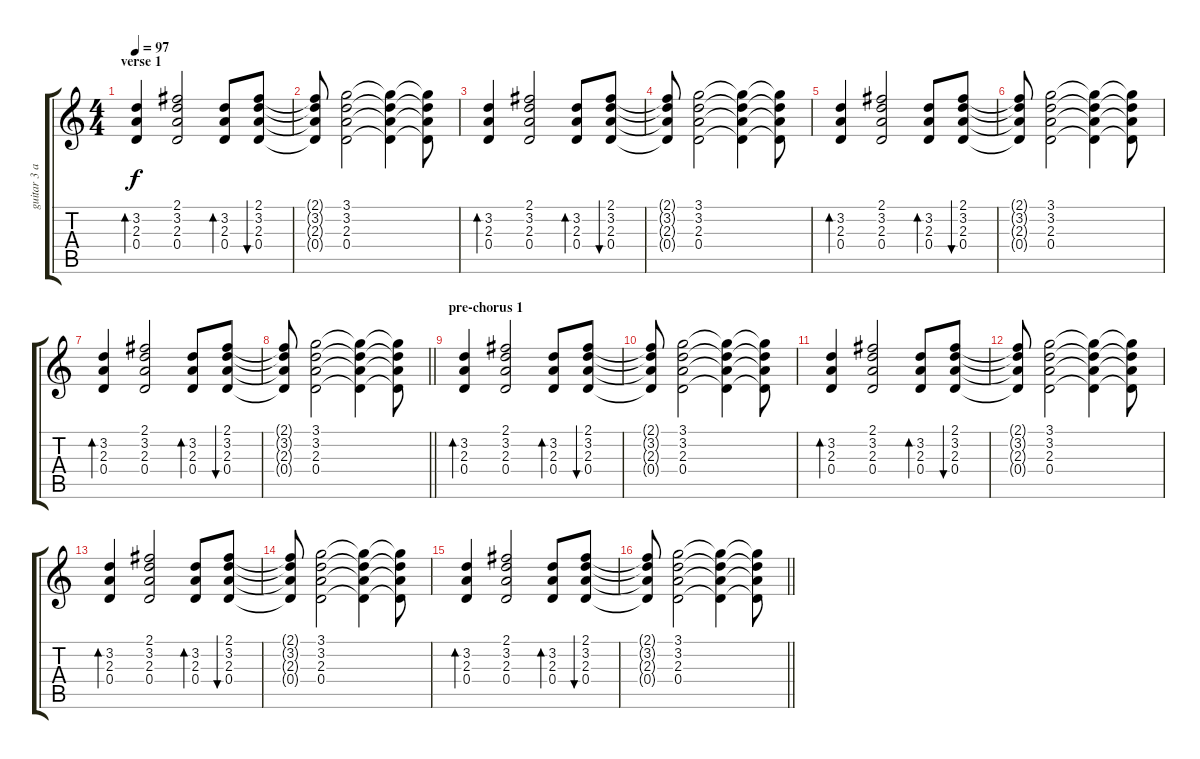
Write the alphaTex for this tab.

\track ("guitar 3 acoustic" "guitar 3 a") {instrument acousticguitarnylon}
\staff {score tabs}
\tuning (E4 B3 G3 D3 A2 E2) {hide}
\ts (4 4)
\section ("" "verse 1")
\tempo 97
\clef g2
\ks c
(3.2 2.3 0.4).4{bd 120 dy f} (2.1 3.2 2.3 0.4).2 (3.2 2.3 0.4).8{bd 120} (2.1 3.2 2.3 0.4).8{bu 120} |
(2.1{t} 3.2{t} 2.3{t} 0.4{t}).8 (3.1 3.2 2.3 0.4).2 (3.1{t} 3.2{t} 2.3{t} 0.4{t}).4 (3.1{t} 3.2{t} 2.3{t} 0.4{t}).8 |
(3.2 2.3 0.4).4{bd 120} (2.1 3.2 2.3 0.4).2 (3.2 2.3 0.4).8{bd 120} (2.1 3.2 2.3 0.4).8{bu 120} |
(2.1{t} 3.2{t} 2.3{t} 0.4{t}).8 (3.1 3.2 2.3 0.4).2 (3.1{t} 3.2{t} 2.3{t} 0.4{t}).4 (3.1{t} 3.2{t} 2.3{t} 0.4{t}).8 |
(3.2 2.3 0.4).4{bd 120} (2.1 3.2 2.3 0.4).2 (3.2 2.3 0.4).8{bd 120} (2.1 3.2 2.3 0.4).8{bu 120} |
(2.1{t} 3.2{t} 2.3{t} 0.4{t}).8 (3.1 3.2 2.3 0.4).2 (3.1{t} 3.2{t} 2.3{t} 0.4{t}).4 (3.1{t} 3.2{t} 2.3{t} 0.4{t}).8 |
(3.2 2.3 0.4).4{bd 120} (2.1 3.2 2.3 0.4).2 (3.2 2.3 0.4).8{bd 120} (2.1 3.2 2.3 0.4).8{bu 120} |
\barLineRight lightlight
(2.1{t} 3.2{t} 2.3{t} 0.4{t}).8 (3.1 3.2 2.3 0.4).2 (3.1{t} 3.2{t} 2.3{t} 0.4{t}).4 (3.1{t} 3.2{t} 2.3{t} 0.4{t}).8 |
\section ("" "pre-chorus 1")
(3.2 2.3 0.4).4{bd 120} (2.1 3.2 2.3 0.4).2 (3.2 2.3 0.4).8{bd 120} (2.1 3.2 2.3 0.4).8{bu 120} |
(2.1{t} 3.2{t} 2.3{t} 0.4{t}).8 (3.1 3.2 2.3 0.4).2 (3.1{t} 3.2{t} 2.3{t} 0.4{t}).4 (3.1{t} 3.2{t} 2.3{t} 0.4{t}).8 |
(3.2 2.3 0.4).4{bd 120} (2.1 3.2 2.3 0.4).2 (3.2 2.3 0.4).8{bd 120} (2.1 3.2 2.3 0.4).8{bu 120} |
(2.1{t} 3.2{t} 2.3{t} 0.4{t}).8 (3.1 3.2 2.3 0.4).2 (3.1{t} 3.2{t} 2.3{t} 0.4{t}).4 (3.1{t} 3.2{t} 2.3{t} 0.4{t}).8 |
(3.2 2.3 0.4).4{bd 120} (2.1 3.2 2.3 0.4).2 (3.2 2.3 0.4).8{bd 120} (2.1 3.2 2.3 0.4).8{bu 120} |
(2.1{t} 3.2{t} 2.3{t} 0.4{t}).8 (3.1 3.2 2.3 0.4).2 (3.1{t} 3.2{t} 2.3{t} 0.4{t}).4 (3.1{t} 3.2{t} 2.3{t} 0.4{t}).8 |
(3.2 2.3 0.4).4{bd 120} (2.1 3.2 2.3 0.4).2 (3.2 2.3 0.4).8{bd 120} (2.1 3.2 2.3 0.4).8{bu 120} |
\barLineRight lightlight
(2.1{t} 3.2{t} 2.3{t} 0.4{t}).8 (3.1 3.2 2.3 0.4).2 (3.1{t} 3.2{t} 2.3{t} 0.4{t}).4 (3.1{t} 3.2{t} 2.3{t} 0.4{t}).8
